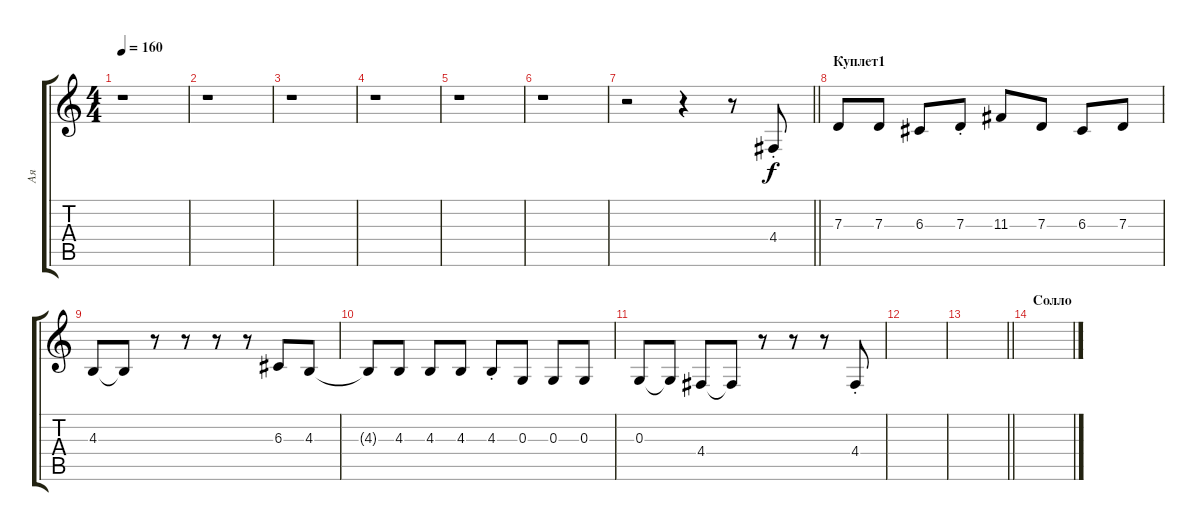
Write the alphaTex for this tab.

\track ("Ая" "Ая") {instrument oboe}
\staff {score tabs}
\tuning (E4 B3 G3 D3 A2 E2) {hide}
\ts (4 4)
\tempo 160
\clef g2
\ks c
r.1{dy f instrument oboe} |
r.1 |
r.1 |
r.1 |
r.1 |
r.1 |
\barLineRight lightlight
r.2 r.4 r.8 4.4{st}.8 |
\section ("" "Куплет1")
7.3.8 7.3.8 6.3.8 7.3{st}.8 11.3.8 7.3.8 6.3.8 7.3.8 |
4.3.8 4.3{t}.8 r.8 r.8 r.8 r.8 6.3.8 4.3.8 |
4.3{t}.8 4.3.8 4.3.8 4.3.8 4.3{st}.8 0.3.8 0.3.8 0.3.8 |
0.3.8 0.3{t}.8 4.4.8 4.4{t}.8 r.8 r.8 r.8 4.4{st}.8 |
|
\barLineRight lightlight
|
\section ("" "Солло")
